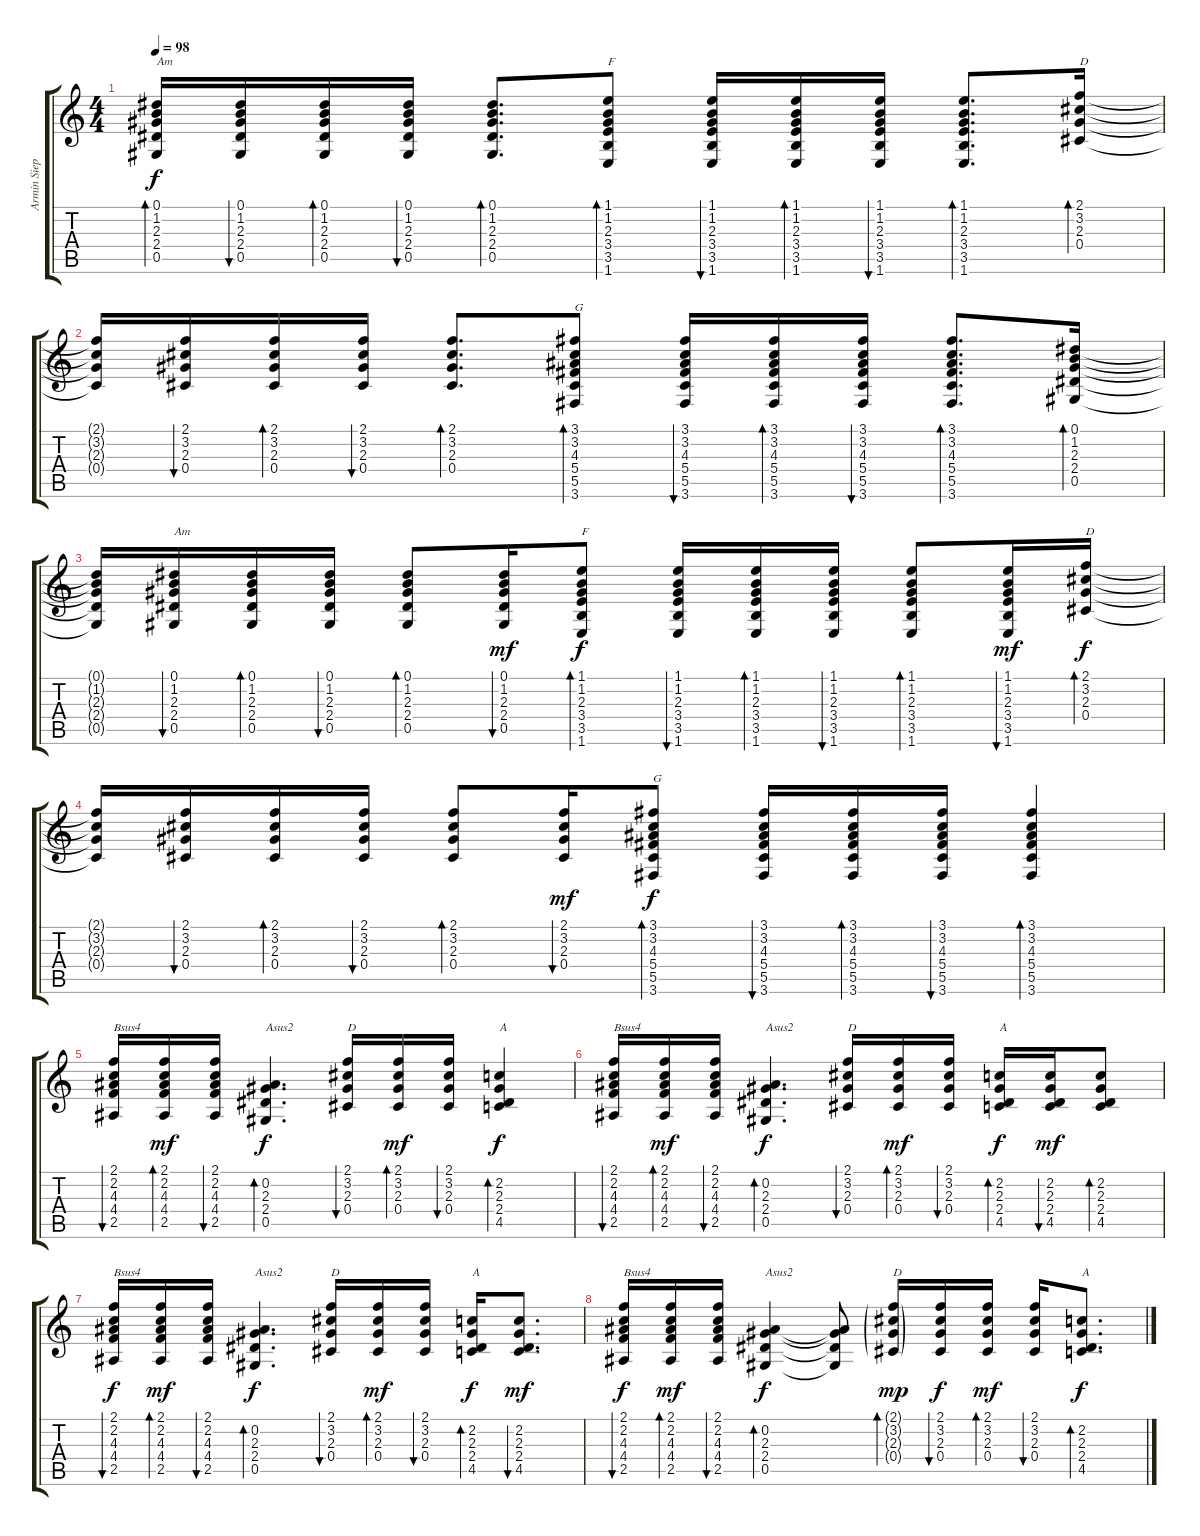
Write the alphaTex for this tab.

\track ("Armin Siepen" "Armin Siep") {instrument acousticguitarsteel}
\staff {score tabs}
\tuning (Eb4 Bb3 Gb3 Db3 Ab2 Eb2) {hide}
\ts (4 4)
\tempo 98
\clef g2
\ks c
(0.1 1.2 2.3 2.4 0.5).16{bd 30 txt "Am" dy f} (0.1 1.2 2.3 2.4 0.5).16{bu 30} (0.1 1.2 2.3 2.4 0.5).16{bd 30} (0.1 1.2 2.3 2.4 0.5).16{bu 30} (0.1 1.2 2.3 2.4 0.5).8{d bd 30} (1.1 1.2 2.3 3.4 3.5 1.6).8{bd 30 txt "F"} (1.1 1.2 2.3 3.4 3.5 1.6).16{bu 30} (1.1 1.2 2.3 3.4 3.5 1.6).16{bd 30} (1.1 1.2 2.3 3.4 3.5 1.6).16{bu 30} (1.1 1.2 2.3 3.4 3.5 1.6).8{d bd 30} (2.1 3.2 2.3 0.4).16{bd 30 txt "D"} |
(2.1{t} 3.2{t} 2.3{t} 0.4{t}).16 (2.1 3.2 2.3 0.4).16{bu 30} (2.1 3.2 2.3 0.4).16{bd 30} (2.1 3.2 2.3 0.4).16{bu 30} (2.1 3.2 2.3 0.4).8{d bd 30} (3.1 3.2 4.3 5.4 5.5 3.6).8{bd 30 txt "G"} (3.1 3.2 4.3 5.4 5.5 3.6).16{bu 30} (3.1 3.2 4.3 5.4 5.5 3.6).16{bd 30} (3.1 3.2 4.3 5.4 5.5 3.6).16{bu 30} (3.1 3.2 4.3 5.4 5.5 3.6).8{d bd 30} (0.1 1.2 2.3 2.4 0.5).16{bd 30} |
(0.1{t} 1.2{t} 2.3{t} 2.4{t} 0.5{t}).16 (0.1 1.2 2.3 2.4 0.5).16{bu 30 txt "Am"} (0.1 1.2 2.3 2.4 0.5).16{bd 30} (0.1 1.2 2.3 2.4 0.5).16{bu 30} (0.1 1.2 2.3 2.4 0.5).8{bd 30} (0.1 1.2 2.3 2.4 0.5).16{bu 30 dy mf} (1.1 1.2 2.3 3.4 3.5 1.6).8{bd 30 txt "F" dy f} (1.1 1.2 2.3 3.4 3.5 1.6).16{bu 30} (1.1 1.2 2.3 3.4 3.5 1.6).16{bd 30} (1.1 1.2 2.3 3.4 3.5 1.6).16{bu 30} (1.1 1.2 2.3 3.4 3.5 1.6).8{bd 30} (1.1 1.2 2.3 3.4 3.5 1.6).16{bu 30 dy mf} (2.1 3.2 2.3 0.4).16{bd 30 txt "D" dy f} |
(2.1{t} 3.2{t} 2.3{t} 0.4{t}).16 (2.1 3.2 2.3 0.4).16{bu 30} (2.1 3.2 2.3 0.4).16{bd 30} (2.1 3.2 2.3 0.4).16{bu 30} (2.1 3.2 2.3 0.4).8{bd 30} (2.1 3.2 2.3 0.4).16{bu 30 dy mf} (3.1 3.2 4.3 5.4 5.5 3.6).8{bd 30 txt "G" dy f} (3.1 3.2 4.3 5.4 5.5 3.6).16{bu 30} (3.1 3.2 4.3 5.4 5.5 3.6).16{bd 30} (3.1 3.2 4.3 5.4 5.5 3.6).16{bu 30} (3.1 3.2 4.3 5.4 5.5 3.6).4{bd 30} |
(2.1 2.2 4.3 4.4 2.5).16{bu 30 txt "Bsus4"} (2.1 2.2 4.3 4.4 2.5).16{bd 30 dy mf} (2.1 2.2 4.3 4.4 2.5).16{bu 30} (0.2 2.3 2.4 0.5).4{d bd 30 txt "Asus2" dy f} (2.1 3.2 2.3 0.4).16{bu 30 txt "D"} (2.1 3.2 2.3 0.4).16{bd 30 dy mf} (2.1 3.2 2.3 0.4).16{bu 30} (2.2 2.3 2.4 4.5).4{bd 30 txt "A" dy f} |
(2.1 2.2 4.3 4.4 2.5).16{bu 30 txt "Bsus4"} (2.1 2.2 4.3 4.4 2.5).16{bd 30 dy mf} (2.1 2.2 4.3 4.4 2.5).16{bu 30} (0.2 2.3 2.4 0.5).4{d bd 30 txt "Asus2" dy f} (2.1 3.2 2.3 0.4).16{bu 30 txt "D"} (2.1 3.2 2.3 0.4).16{bd 30 dy mf} (2.1 3.2 2.3 0.4).16{bu 30} (2.2 2.3 2.4 4.5).16{bd 30 txt "A" dy f} (2.2 2.3 2.4 4.5).16{bu 30 dy mf} (2.2 2.3 2.4 4.5).8{bd 30} |
(2.1 2.2 4.3 4.4 2.5).16{bu 30 txt "Bsus4" dy f} (2.1 2.2 4.3 4.4 2.5).16{bd 30 dy mf} (2.1 2.2 4.3 4.4 2.5).16{bu 30} (0.2 2.3 2.4 0.5).4{d bd 30 txt "Asus2" dy f} (2.1 3.2 2.3 0.4).16{bu 30 txt "D"} (2.1 3.2 2.3 0.4).16{bd 30 dy mf} (2.1 3.2 2.3 0.4).16{bu 30} (2.2 2.3 2.4 4.5).16{bd 30 txt "A" dy f} (2.2 2.3 2.4 4.5).8{d bu 30 dy mf} |
(2.1 2.2 4.3 4.4 2.5).16{bu 30 txt "Bsus4" dy f} (2.1 2.2 4.3 4.4 2.5).16{bd 30 dy mf} (2.1 2.2 4.3 4.4 2.5).16{bu 30} (0.2 2.3 2.4 0.5).4{bd 30 txt "Asus2" dy f} (0.2{t} 2.3{t} 2.4{t} 0.5{t}).8 (2.1{g} 3.2{g} 2.3{g} 0.4{g}).16{bd 30 txt "D" dy mp} (2.1 3.2 2.3 0.4).16{bu 30 dy f} (2.1 3.2 2.3 0.4).16{bd 30 dy mf} (2.1 3.2 2.3 0.4).16{bu 30} (2.2 2.3 2.4 4.5).8{d bd 30 txt "A" dy f}
